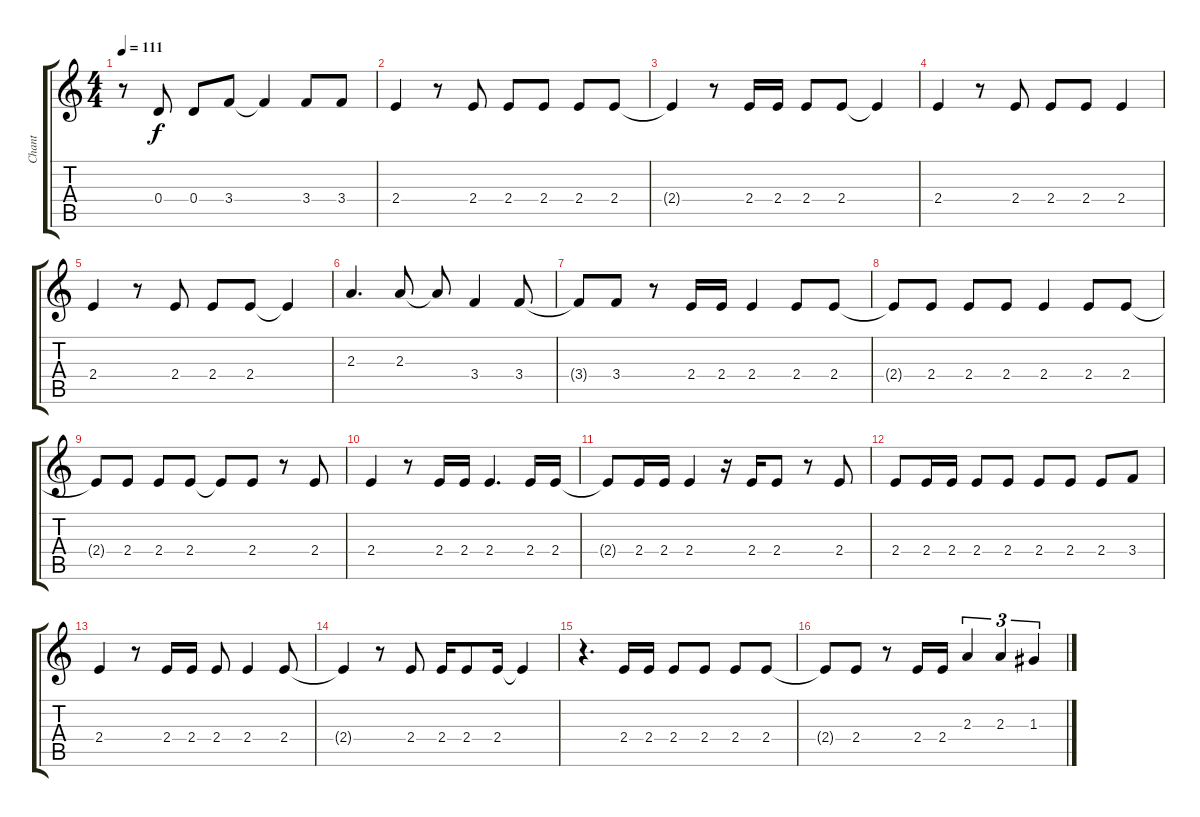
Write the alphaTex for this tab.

\track ("Chant" "Chant") {instrument acousticguitarnylon}
\staff {score tabs}
\tuning (E4 B3 G3 D3 A2 E2) {hide}
\ts (4 4)
\tempo 111
\clef g2
\ks c
r.8{dy f} 0.4.8 0.4.8 3.4.8 3.4{t}.4 3.4.8 3.4.8 |
2.4.4 r.8 2.4.8 2.4.8 2.4.8 2.4.8 2.4.8 |
2.4{t}.4 r.8 2.4.16 2.4.16 2.4.8 2.4.8 2.4{t}.4 |
2.4.4 r.8 2.4.8 2.4.8 2.4.8 2.4.4 |
2.4.4 r.8 2.4.8 2.4.8 2.4.8 2.4{t}.4 |
2.3.4{d} 2.3.8 2.3{t}.8 3.4.4 3.4.8 |
3.4{t}.8 3.4.8 r.8 2.4.16 2.4.16 2.4.4 2.4.8 2.4.8 |
2.4{t}.8 2.4.8 2.4.8 2.4.8 2.4.4 2.4.8 2.4.8 |
2.4{t}.8 2.4.8 2.4.8 2.4.8 2.4{t}.8 2.4.8 r.8 2.4.8 |
2.4.4 r.8 2.4.16 2.4.16 2.4.4{d} 2.4.16 2.4.16 |
2.4{t}.8 2.4.16 2.4.16 2.4.4 r.16 2.4.16 2.4.8 r.8 2.4.8 |
2.4.8 2.4.16 2.4.16 2.4.8 2.4.8 2.4.8 2.4.8 2.4.8 3.4.8 |
2.4.4 r.8 2.4.16 2.4.16 2.4.8 2.4.4 2.4.8 |
2.4{t}.4 r.8 2.4.8 2.4.16 2.4.8 2.4.16 2.4{t}.4 |
r.4{d} 2.4.16 2.4.16 2.4.8 2.4.8 2.4.8 2.4.8 |
2.4{t}.8 2.4.8 r.8 2.4.16 2.4.16 2.3.4{tu (3 2)} 2.3.4{tu (3 2)} 1.3.4{tu (3 2)}
